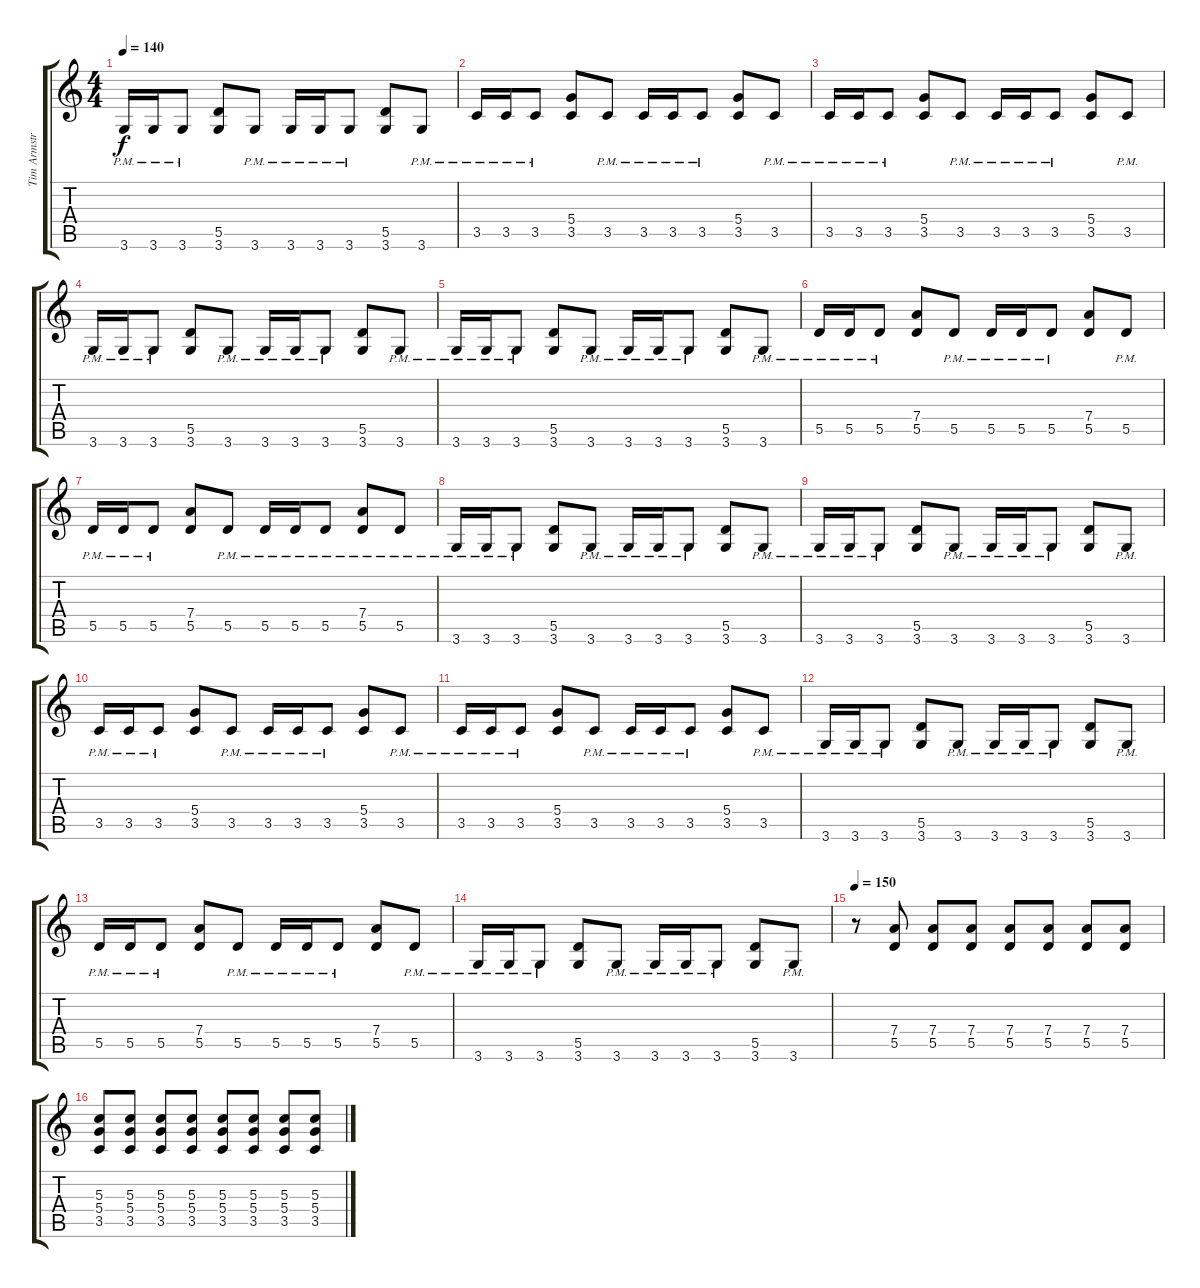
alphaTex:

\track ("Tim Armstrong" "Tim Armstr") {instrument distortionguitar}
\staff {score tabs}
\tuning (E4 B3 G3 D3 A2 E2) {hide}
\ts (4 4)
\tempo 140
\clef g2
\ks c
3.6{pm}.16{dy f} 3.6{pm}.16 3.6{pm}.8 (5.5 3.6).8 3.6{pm}.8 3.6{pm}.16 3.6{pm}.16 3.6{pm}.8 (5.5 3.6).8 3.6{pm}.8 |
3.5{pm}.16 3.5{pm}.16 3.5{pm}.8 (5.4 3.5).8 3.5{pm}.8 3.5{pm}.16 3.5{pm}.16 3.5{pm}.8 (5.4 3.5).8 3.5{pm}.8 |
3.5{pm}.16 3.5{pm}.16 3.5{pm}.8 (5.4 3.5).8 3.5{pm}.8 3.5{pm}.16 3.5{pm}.16 3.5{pm}.8 (5.4 3.5).8 3.5{pm}.8 |
3.6{pm}.16 3.6{pm}.16 3.6{pm}.8 (5.5 3.6).8 3.6{pm}.8 3.6{pm}.16 3.6{pm}.16 3.6{pm}.8 (5.5 3.6).8 3.6{pm}.8 |
3.6{pm}.16 3.6{pm}.16 3.6{pm}.8 (5.5 3.6).8 3.6{pm}.8 3.6{pm}.16 3.6{pm}.16 3.6{pm}.8 (5.5 3.6).8 3.6{pm}.8 |
5.5{pm}.16 5.5{pm}.16 5.5{pm}.8 (7.4 5.5).8 5.5{pm}.8 5.5{pm}.16 5.5{pm}.16 5.5{pm}.8 (7.4 5.5).8 5.5{pm}.8 |
5.5{pm}.16 5.5{pm}.16 5.5{pm}.8 (7.4 5.5).8 5.5{pm}.8 5.5{pm}.16 5.5{pm}.16 5.5{pm}.8 (7.4 5.5{pm}).8 5.5{pm}.8 |
3.6{pm}.16 3.6{pm}.16 3.6{pm}.8 (5.5 3.6).8 3.6{pm}.8 3.6{pm}.16 3.6{pm}.16 3.6{pm}.8 (5.5 3.6).8 3.6{pm}.8 |
3.6{pm}.16 3.6{pm}.16 3.6{pm}.8 (5.5 3.6).8 3.6{pm}.8 3.6{pm}.16 3.6{pm}.16 3.6{pm}.8 (5.5 3.6).8 3.6{pm}.8 |
3.5{pm}.16 3.5{pm}.16 3.5{pm}.8 (5.4 3.5).8 3.5{pm}.8 3.5{pm}.16 3.5{pm}.16 3.5{pm}.8 (5.4 3.5).8 3.5{pm}.8 |
3.5{pm}.16 3.5{pm}.16 3.5{pm}.8 (5.4 3.5).8 3.5{pm}.8 3.5{pm}.16 3.5{pm}.16 3.5{pm}.8 (5.4 3.5).8 3.5{pm}.8 |
3.6{pm}.16 3.6{pm}.16 3.6{pm}.8 (5.5 3.6).8 3.6{pm}.8 3.6{pm}.16 3.6{pm}.16 3.6{pm}.8 (5.5 3.6).8 3.6{pm}.8 |
5.5{pm}.16 5.5{pm}.16 5.5{pm}.8 (7.4 5.5).8 5.5{pm}.8 5.5{pm}.16 5.5{pm}.16 5.5{pm}.8 (7.4 5.5).8 5.5{pm}.8 |
3.6{pm}.16 3.6{pm}.16 3.6{pm}.8 (5.5 3.6).8 3.6{pm}.8 3.6{pm}.16 3.6{pm}.16 3.6{pm}.8 (5.5 3.6).8 3.6{pm}.8 |
\tempo 150
r.8 (7.4 5.5).8 (7.4 5.5).8 (7.4 5.5).8 (7.4 5.5).8 (7.4 5.5).8 (7.4 5.5).8 (7.4 5.5).8 |
(5.3 5.4 3.5).8 (5.3 5.4 3.5).8 (5.3 5.4 3.5).8 (5.3 5.4 3.5).8 (5.3 5.4 3.5).8 (5.3 5.4 3.5).8 (5.3 5.4 3.5).8 (5.3 5.4 3.5).8
